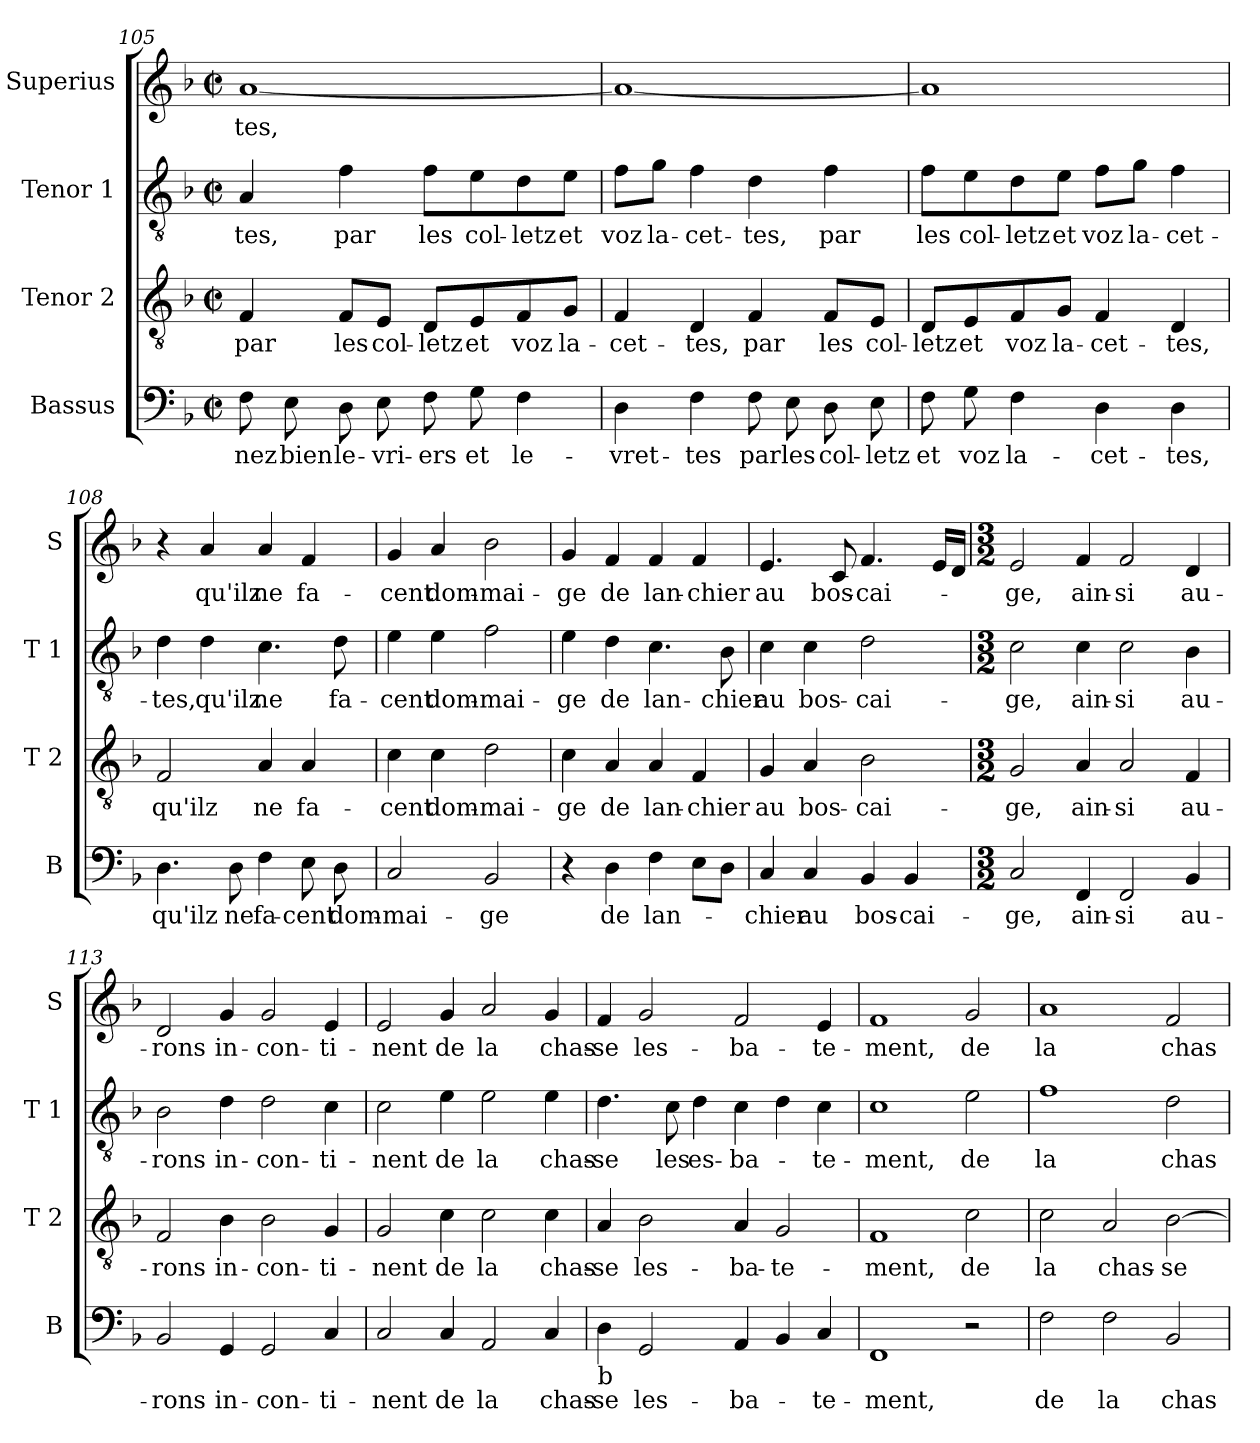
**kern	**text	**kern	**text	**kern	**text	**kern	**text
*part4	*part4	*part3	*part3	*part2	*part2	*part1	*part1
*staff4	*staff4	*staff3	*staff3	*staff2	*staff2	*staff1	*staff1
*I"Bassus	*	*I"Tenor 2	*	*I"Tenor 1	*	*I"Superius	*
*I'B	*	*I'T 2	*	*I'T 1	*	*I'S	*
!!LO:PB:g=z
*clefF4	*	*clefGv2	*	*clefGv2	*	*clefG2	*
*k[b-]	*	*k[b-]	*	*k[b-]	*	*k[b-]	*
*F:	*	*F:	*	*F:	*	*F:	*
*M2/2	*	*M2/2	*	*M2/2	*	*M2/2	*
*met(c|)	*	*met(c|)	*	*met(c|)	*	*met(c|)	*
=105	=105	=105	=105	=105	=105	=105	=105
!	!LO:LY:b	!	!LO:LY:b	!	!LO:LY:b	!	!LO:LY:b
8F\	-nez	4F/	par	4A/	-tes,	[1a	-tes,
!	!LO:LY:b	!	!	!	!	!	!
8E\	bien	.	.	.	.	.	.
!	!LO:LY:b	!	!LO:LY:b	!	!LO:LY:b	!	!
8D\	le-	8F/L	les	4f\	par	.	.
!	!LO:LY:b	!	!LO:LY:b	!	!	!	!
8E\	-vri-	8E/J	col-	.	.	.	.
!	!LO:LY:b	!	!LO:LY:b	!	!LO:LY:b	!	!
8F\	-ers	8D/L	-letz	8f\L	les	.	.
!	!LO:LY:b	!	!LO:LY:b	!	!LO:LY:b	!	!
8G\	et	8E/	et	8e\	col-	.	.
!	!LO:LY:b	!	!LO:LY:b	!	!LO:LY:b	!	!
4F\	le-	8F/	voz	8d\	-letz	.	.
!	!	!	!LO:LY:b	!	!LO:LY:b	!	!
.	.	8G/J	la-	8e\J	et	.	.
=106	=106	=106	=106	=106	=106	=106	=106
!	!LO:LY:b	!	!LO:LY:b	!	!LO:LY:b	!	!
4D\	-vret-	4F/	-cet-	8f\L	voz	1a_	.
!	!	!	!	!	!LO:LY:b	!	!
.	.	.	.	8g\J	la-	.	.
!	!LO:LY:b	!	!LO:LY:b	!	!LO:LY:b	!	!
4F\	-tes	4D/	-tes,	4f\	-cet-	.	.
!	!LO:LY:b	!	!LO:LY:b	!	!LO:LY:b	!	!
8F\	par	4F/	par	4d\	-tes,	.	.
!	!LO:LY:b	!	!	!	!	!	!
8E\	les	.	.	.	.	.	.
!	!LO:LY:b	!	!LO:LY:b	!	!LO:LY:b	!	!
8D\	col-	8F/L	les	4f\	par	.	.
!	!LO:LY:b	!	!LO:LY:b	!	!	!	!
8E\	-letz	8E/J	col-	.	.	.	.
=107	=107	=107	=107	=107	=107	=107	=107
!	!LO:LY:b	!	!LO:LY:b	!	!LO:LY:b	!	!
8F\	et	8D/L	-letz	8f\L	les	1a]	.
!	!LO:LY:b	!	!LO:LY:b	!	!LO:LY:b	!	!
8G\	voz	8E/	et	8e\	col-	.	.
!	!LO:LY:b	!	!LO:LY:b	!	!LO:LY:b	!	!
4F\	la-	8F/	voz	8d\	-letz	.	.
!	!	!	!LO:LY:b	!	!LO:LY:b	!	!
.	.	8G/J	la-	8e\J	et	.	.
!	!LO:LY:b	!	!LO:LY:b	!	!LO:LY:b	!	!
4D\	-cet-	4F/	-cet-	8f\L	voz	.	.
!	!	!	!	!	!LO:LY:b	!	!
.	.	.	.	8g\J	la-	.	.
!	!LO:LY:b	!	!LO:LY:b	!	!LO:LY:b	!	!
4D\	-tes,	4D/	-tes,	4f\	-cet-	.	.
=108	=108	=108	=108	=108	=108	=108	=108
!	!LO:LY:b	!	!LO:LY:b	!	!LO:LY:b	!	!
4.D\	qu'ilz	2F/	qu'ilz	4d\	-tes,	4r	.
!	!	!	!	!	!LO:LY:b	!	!LO:LY:b
.	.	.	.	4d\	qu'ilz	4a/	qu'ilz
!	!LO:LY:b	!	!	!	!	!	!
8D\	ne	.	.	.	.	.	.
!	!LO:LY:b	!	!LO:LY:b	!	!LO:LY:b	!	!LO:LY:b
4F\	fa-	4A/	ne	4.c\	ne	4a/	ne
!	!LO:LY:b	!	!LO:LY:b	!	!	!	!LO:LY:b
8E\	-cent	4A/	fa-	.	.	4f/	fa-
!	!LO:LY:b	!	!	!	!LO:LY:b	!	!
8D\	dom-	.	.	8d\	fa-	.	.
!!LO:LB:g=z
=109	=109	=109	=109	=109	=109	=109	=109
!	!LO:LY:b	!	!LO:LY:b	!	!LO:LY:b	!	!LO:LY:b
2C/	-mai-	4c\	-cent	4e\	-cent	4g/	-cent
!	!	!	!LO:LY:b	!	!LO:LY:b	!	!LO:LY:b
.	.	4c\	dom-	4e\	dom-	4a/	dom-
!	!LO:LY:b	!	!LO:LY:b	!	!LO:LY:b	!	!LO:LY:b
2BB-/	-ge	2d\	-mai-	2f\	-mai-	2b-\	-mai-
=110	=110	=110	=110	=110	=110	=110	=110
!	!	!	!LO:LY:b	!	!LO:LY:b	!	!LO:LY:b
4r	.	4c\	-ge	4e\	-ge	4g/	-ge
!	!LO:LY:b	!	!LO:LY:b	!	!LO:LY:b	!	!LO:LY:b
4D\	de	4A/	de	4d\	de	4f/	de
!	!LO:LY:b	!	!LO:LY:b	!	!LO:LY:b	!	!LO:LY:b
4F\	lan-	4A/	lan-	4.c\	lan-	4f/	lan-
!	!	!	!LO:LY:b	!	!	!	!LO:LY:b
8E\L	.	4F/	-chier	.	.	4f/	-chier
!	!	!	!	!	!LO:LY:b	!	!
8D\J	.	.	.	8B-\	-chier	.	.
=111	=111	=111	=111	=111	=111	=111	=111
!	!LO:LY:b	!	!LO:LY:b	!	!LO:LY:b	!	!LO:LY:b
4C/	-chier	4G/	au	4c\	au	4.e/	au
!	!LO:LY:b	!	!LO:LY:b	!	!LO:LY:b	!	!
4C/	au	4A/	bos-	4c\	bos-	.	.
!	!	!	!	!	!	!	!LO:LY:b
.	.	.	.	.	.	8c/	bos-
!	!LO:LY:b	!	!LO:LY:b	!	!LO:LY:b	!	!LO:LY:b
4BB-/	bos-	2B-\	-cai-	2d\	-cai-	4.f/	-cai-
!	!LO:LY:b	!	!	!	!	!	!
4BB-/	-cai-	.	.	.	.	.	.
.	.	.	.	.	.	16e/LL	.
.	.	.	.	.	.	16d/JJ	.
=112	=112	=112	=112	=112	=112	=112	=112
*M3/2	*	*M3/2	*	*M3/2	*	*M3/2	*
!	!LO:LY:b	!	!LO:LY:b	!	!LO:LY:b	!	!LO:LY:b
2C/	-ge,	2G/	-ge,	2c\	-ge,	2e/	-ge,
!	!LO:LY:b	!	!LO:LY:b	!	!LO:LY:b	!	!LO:LY:b
4FF/	ain-	4A/	ain-	4c\	ain-	4f/	ain-
!	!LO:LY:b	!	!LO:LY:b	!	!LO:LY:b	!	!LO:LY:b
2FF/	-si	2A/	-si	2c\	-si	2f/	-si
!	!LO:LY:b	!	!LO:LY:b	!	!LO:LY:b	!	!LO:LY:b
4BB-/	au-	4F/	au-	4B-\	au-	4d/	au-
!!LO:LB:g=z
=113	=113	=113	=113	=113	=113	=113	=113
!	!LO:LY:b	!	!LO:LY:b	!	!LO:LY:b	!	!LO:LY:b
2BB-/	-rons	2F/	-rons	2B-\	-rons	2d/	-rons
!	!LO:LY:b	!	!LO:LY:b	!	!LO:LY:b	!	!LO:LY:b
4GG/	in-	4B-\	in-	4d\	in-	4g/	in-
!	!LO:LY:b	!	!LO:LY:b	!	!LO:LY:b	!	!LO:LY:b
2GG/	-con-	2B-\	-con-	2d\	-con-	2g/	-con-
!	!LO:LY:b	!	!LO:LY:b	!	!LO:LY:b	!	!LO:LY:b
4C/	-ti-	4G/	-ti-	4c\	-ti-	4e/	-ti-
=114	=114	=114	=114	=114	=114	=114	=114
!	!LO:LY:b	!	!LO:LY:b	!	!LO:LY:b	!	!LO:LY:b
2C/	-nent	2G/	-nent	2c\	-nent	2e/	-nent
!	!LO:LY:b	!	!LO:LY:b	!	!LO:LY:b	!	!LO:LY:b
4C/	de	4c\	de	4e\	de	4g/	de
!	!LO:LY:b	!	!LO:LY:b	!	!LO:LY:b	!	!LO:LY:b
2AA/	la	2c\	la	2e\	la	2a/	la
!	!LO:LY:b	!	!LO:LY:b	!	!LO:LY:b	!	!LO:LY:b
4C/	chas-	4c\	chas-	4e\	chas-	4g/	chas-
=115	=115	=115	=115	=115	=115	=115	=115
!LO:TX:b:t=b	!	!	!	!	!	!	!
!	!LO:LY:b	!	!LO:LY:b	!	!LO:LY:b	!	!LO:LY:b
4D\	-se	4A/	-se	4.d\	-se	4f/	-se
!	!LO:LY:b	!	!LO:LY:b	!	!	!	!LO:LY:b
2GG/	les-	2B-\	les-	.	.	2g/	les-
!	!	!	!	!	!LO:LY:b	!	!
.	.	.	.	8c\	les	.	.
!	!	!	!	!	!LO:LY:b	!	!
.	.	.	.	4d\	es-	.	.
!	!LO:LY:b	!	!LO:LY:b	!	!LO:LY:b	!	!LO:LY:b
4AA/	-ba-	4A/	-ba-	4c\	-ba-	2f/	-ba-
!	!	!	!LO:LY:b	!	!	!	!
4BB-/	.	2G/	-te-	4d\	.	.	.
!	!LO:LY:b	!	!	!	!LO:LY:b	!	!LO:LY:b
4C/	-te-	.	.	4c\	-te-	4e/	-te-
=116	=116	=116	=116	=116	=116	=116	=116
!	!LO:LY:b	!	!LO:LY:b	!	!LO:LY:b	!	!LO:LY:b
1FF	-ment,	1F	-ment,	1c	-ment,	1f	-ment,
!	!	!	!LO:LY:b	!	!LO:LY:b	!	!LO:LY:b
2r	.	2c\	de	2e\	de	2g/	de
!!LO:LB:g=z
=117	=117	=117	=117	=117	=117	=117	=117
!	!LO:LY:b	!	!LO:LY:b	!	!LO:LY:b	!	!LO:LY:b
2F\	de	2c\	la	1f	la	1a	la
!	!LO:LY:b	!	!LO:LY:b	!	!	!	!
2F\	la	2A/	chas-	.	.	.	.
!	!LO:LY:b	!	!LO:LY:b	!	!LO:LY:b	!	!LO:LY:b
2BB-/	chas-	[2B-\	-se	2d\	chas-	2f/	chas-
=	=	=	=	=	=	=	=
*-	*-	*-	*-	*-	*-	*-	*-
